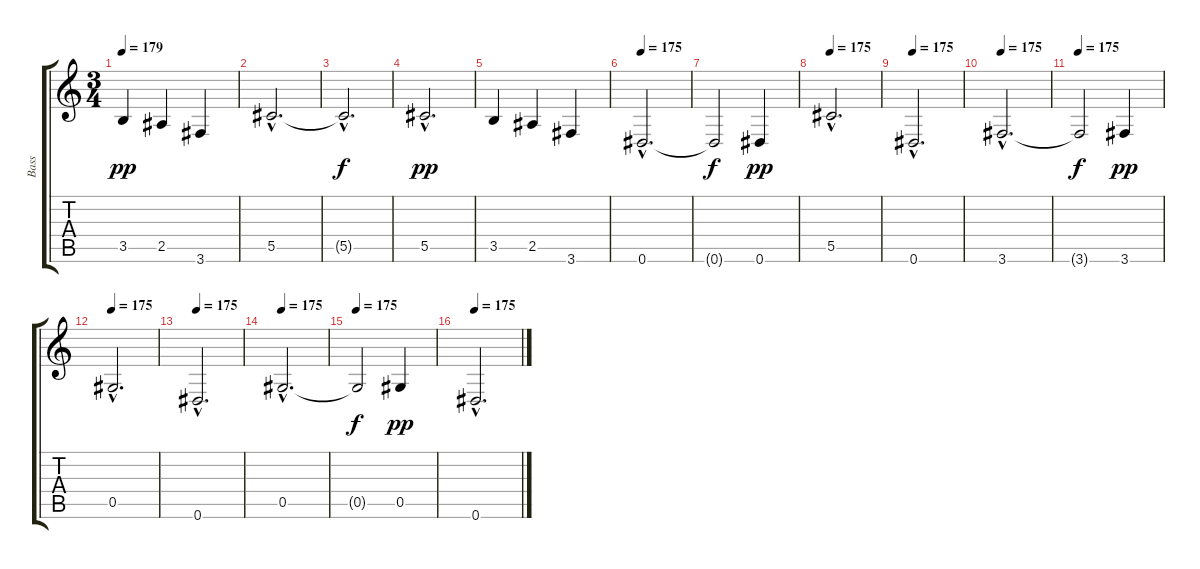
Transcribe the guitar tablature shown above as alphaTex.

\track ("Bass" "Bass") {instrument slapbass1}
\staff {score tabs}
\tuning (Eb4 Bb3 Gb3 Db3 Ab2 Eb2) {hide}
\ts (3 4)
\tempo 179
\clef g2
\ks c
3.5.4{dy pp} 2.5.4 3.6.4 |
5.5{hac}.2{d instrument slapbass1} |
5.5{hac t}.2{d dy f} |
5.5{hac}.2{d dy pp} |
3.5.4 2.5.4 3.6.4 |
\tempo 175
0.6{hac}.2{d instrument slapbass1} |
0.6{t}.2{dy f} 0.6.4{dy pp} |
\tempo 175
5.5{hac}.2{d} |
\tempo 175
0.6{hac}.2{d} |
\tempo 175
3.6{hac}.2{d instrument slapbass1} |
\tempo 175
3.6{t}.2{dy f} 3.6.4{dy pp} |
\tempo 175
0.5{hac}.2{d} |
\tempo 175
0.6{hac}.2{d} |
\tempo 175
0.5{hac}.2{d instrument slapbass1} |
\tempo 175
0.5{t}.2{dy f} 0.5.4{dy pp} |
\tempo 175
0.6{hac}.2{d}
